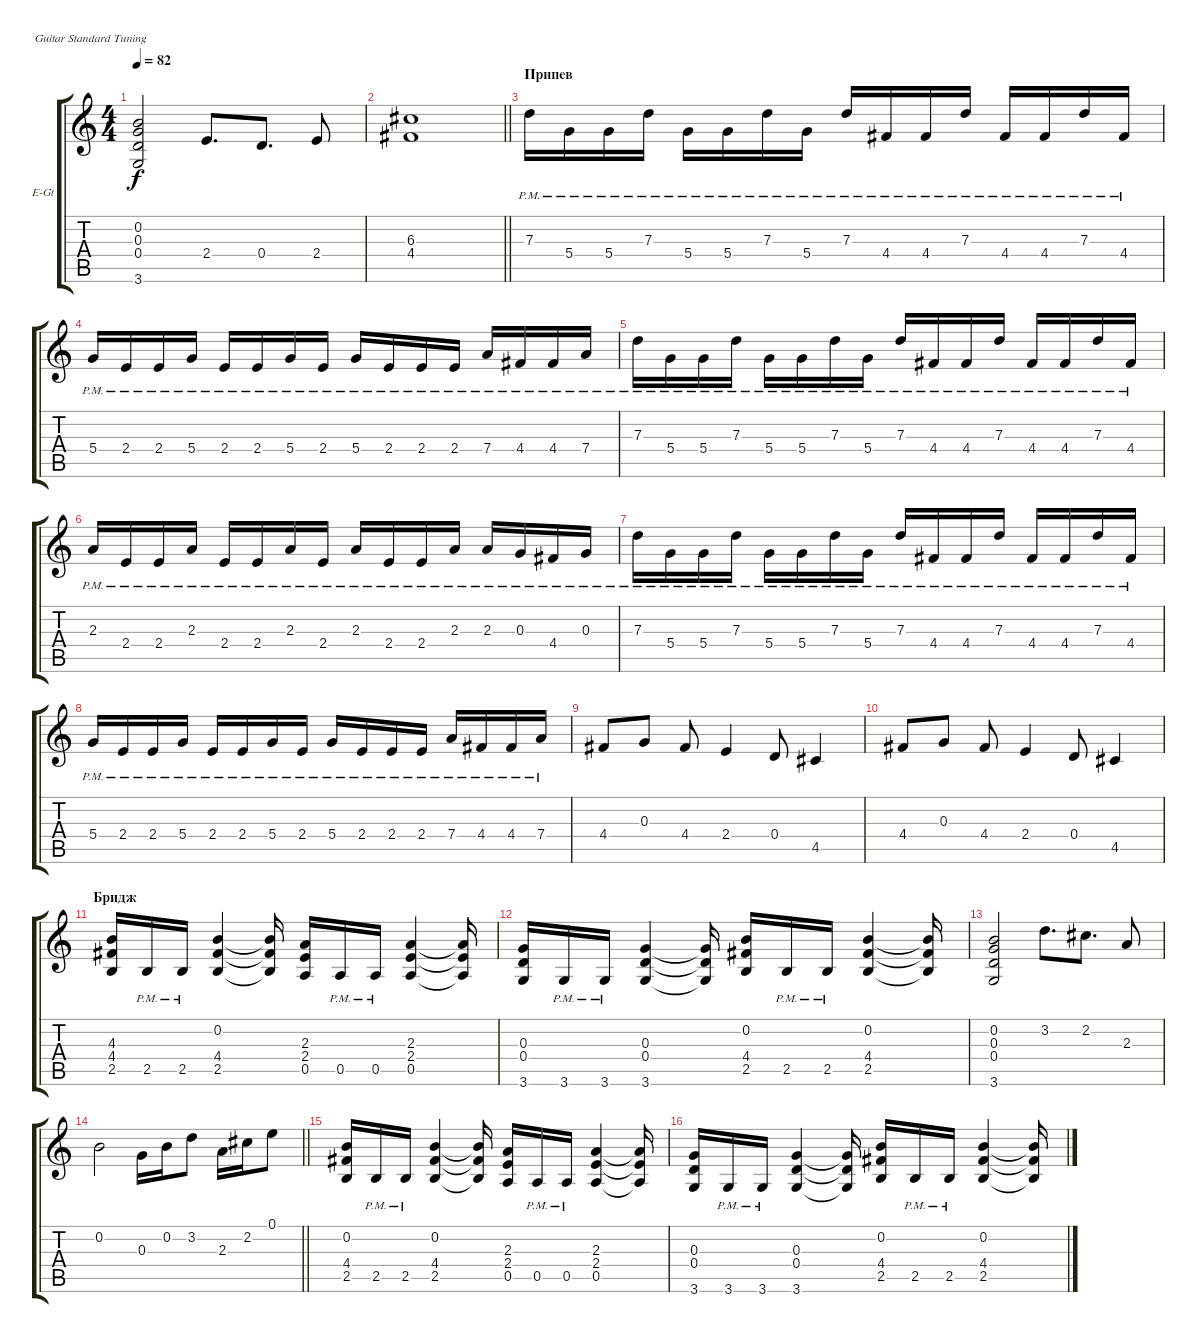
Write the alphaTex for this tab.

\bracketExtendMode groupsimilarinstruments
\firstSystemTrackNameOrientation horizontal
\otherSystemsTrackNameOrientation horizontal
\track ("Владимир Холстинин" "E-Gt") {instrument distortionguitar}
\staff {score tabs}
\tuning (E4 B3 G3 D3 A2 E2)
\ts (4 4)
\tempo 82
\clef g2
\ks c
(0.2 0.3 0.4 3.6).2{dy f} 2.4.8{d} 0.4.8{d} 2.4.8 |
\barLineRight lightlight
(4.4 6.3).1 |
\section ("" "Припев")
7.3{pm}.16 5.4{pm}.16 5.4{pm}.16 7.3{pm}.16 5.4{pm}.16 5.4{pm}.16 7.3{pm}.16 5.4{pm}.16 7.3{pm}.16 4.4{pm}.16 4.4{pm}.16 7.3{pm}.16 4.4{pm}.16 4.4{pm}.16 7.3{pm}.16 4.4{pm}.16 |
5.4{pm}.16 2.4{pm}.16 2.4{pm}.16 5.4{pm}.16 2.4{pm}.16 2.4{pm}.16 5.4{pm}.16 2.4{pm}.16 5.4{pm}.16 2.4{pm}.16 2.4{pm}.16 2.4{pm}.16 7.4{pm}.16 4.4{pm}.16 4.4{pm}.16 7.4{pm}.16 |
7.3{pm}.16 5.4{pm}.16 5.4{pm}.16 7.3{pm}.16 5.4{pm}.16 5.4{pm}.16 7.3{pm}.16 5.4{pm}.16 7.3{pm}.16 4.4{pm}.16 4.4{pm}.16 7.3{pm}.16 4.4{pm}.16 4.4{pm}.16 7.3{pm}.16 4.4{pm}.16 |
2.3{pm}.16 2.4{pm}.16 2.4{pm}.16 2.3{pm}.16 2.4{pm}.16 2.4{pm}.16 2.3{pm}.16 2.4{pm}.16 2.3{pm}.16 2.4{pm}.16 2.4{pm}.16 2.3{pm}.16 2.3{pm}.16 0.3{pm}.16 4.4{pm}.16 0.3{pm}.16 |
7.3{pm}.16 5.4{pm}.16 5.4{pm}.16 7.3{pm}.16 5.4{pm}.16 5.4{pm}.16 7.3{pm}.16 5.4{pm}.16 7.3{pm}.16 4.4{pm}.16 4.4{pm}.16 7.3{pm}.16 4.4{pm}.16 4.4{pm}.16 7.3{pm}.16 4.4{pm}.16 |
5.4{pm}.16 2.4{pm}.16 2.4{pm}.16 5.4{pm}.16 2.4{pm}.16 2.4{pm}.16 5.4{pm}.16 2.4{pm}.16 5.4{pm}.16 2.4{pm}.16 2.4{pm}.16 2.4{pm}.16 7.4{pm}.16 4.4{pm}.16 4.4{pm}.16 7.4{pm}.16 |
4.4.8 0.3.8 4.4.8 2.4.4 0.4.8 4.5.4 |
4.4.8 0.3.8 4.4.8 2.4.4 0.4.8 4.5.4 |
\section ("" "Бридж")
(4.3 4.4 2.5).16 2.5{pm}.16 2.5{pm}.16 (0.2 4.4 2.5).4 (0.2{t} 4.4{t} 2.5{t}).16 (2.3 2.4 0.5).16 0.5{pm}.16 0.5{pm}.16 (2.3 2.4 0.5).4 (2.3{t} 2.4{t} 0.5{t}).16 |
(0.3 0.4 3.6).16 3.6{pm}.16 3.6{pm}.16 (0.3 0.4 3.6).4 (0.3{t} 0.4{t} 3.6{t}).16 (0.2 4.4 2.5).16 2.5{pm}.16 2.5{pm}.16 (0.2 4.4 2.5).4 (0.2{t} 4.4{t} 2.5{t}).16 |
(0.2 0.3 0.4 3.6).2 3.2.8{d} 2.2.8{d} 2.3.8 |
\barLineRight lightlight
0.2.2 0.3.16 0.2.16 3.2.8 2.3.16 2.2.16 0.1.8 |
(0.2 4.4 2.5).16 2.5{pm}.16 2.5{pm}.16 (0.2 4.4 2.5).4 (0.2{t} 4.4{t} 2.5{t}).16 (2.3 2.4 0.5).16 0.5{pm}.16 0.5{pm}.16 (2.3 2.4 0.5).4 (2.3{t} 2.4{t} 0.5{t}).16 |
(0.3 0.4 3.6).16 3.6{pm}.16 3.6{pm}.16 (0.3 0.4 3.6).4 (0.3{t} 0.4{t} 3.6{t}).16 (0.2 4.4 2.5).16 2.5{pm}.16 2.5{pm}.16 (0.2 4.4 2.5).4 (0.2{t} 4.4{t} 2.5{t}).16
